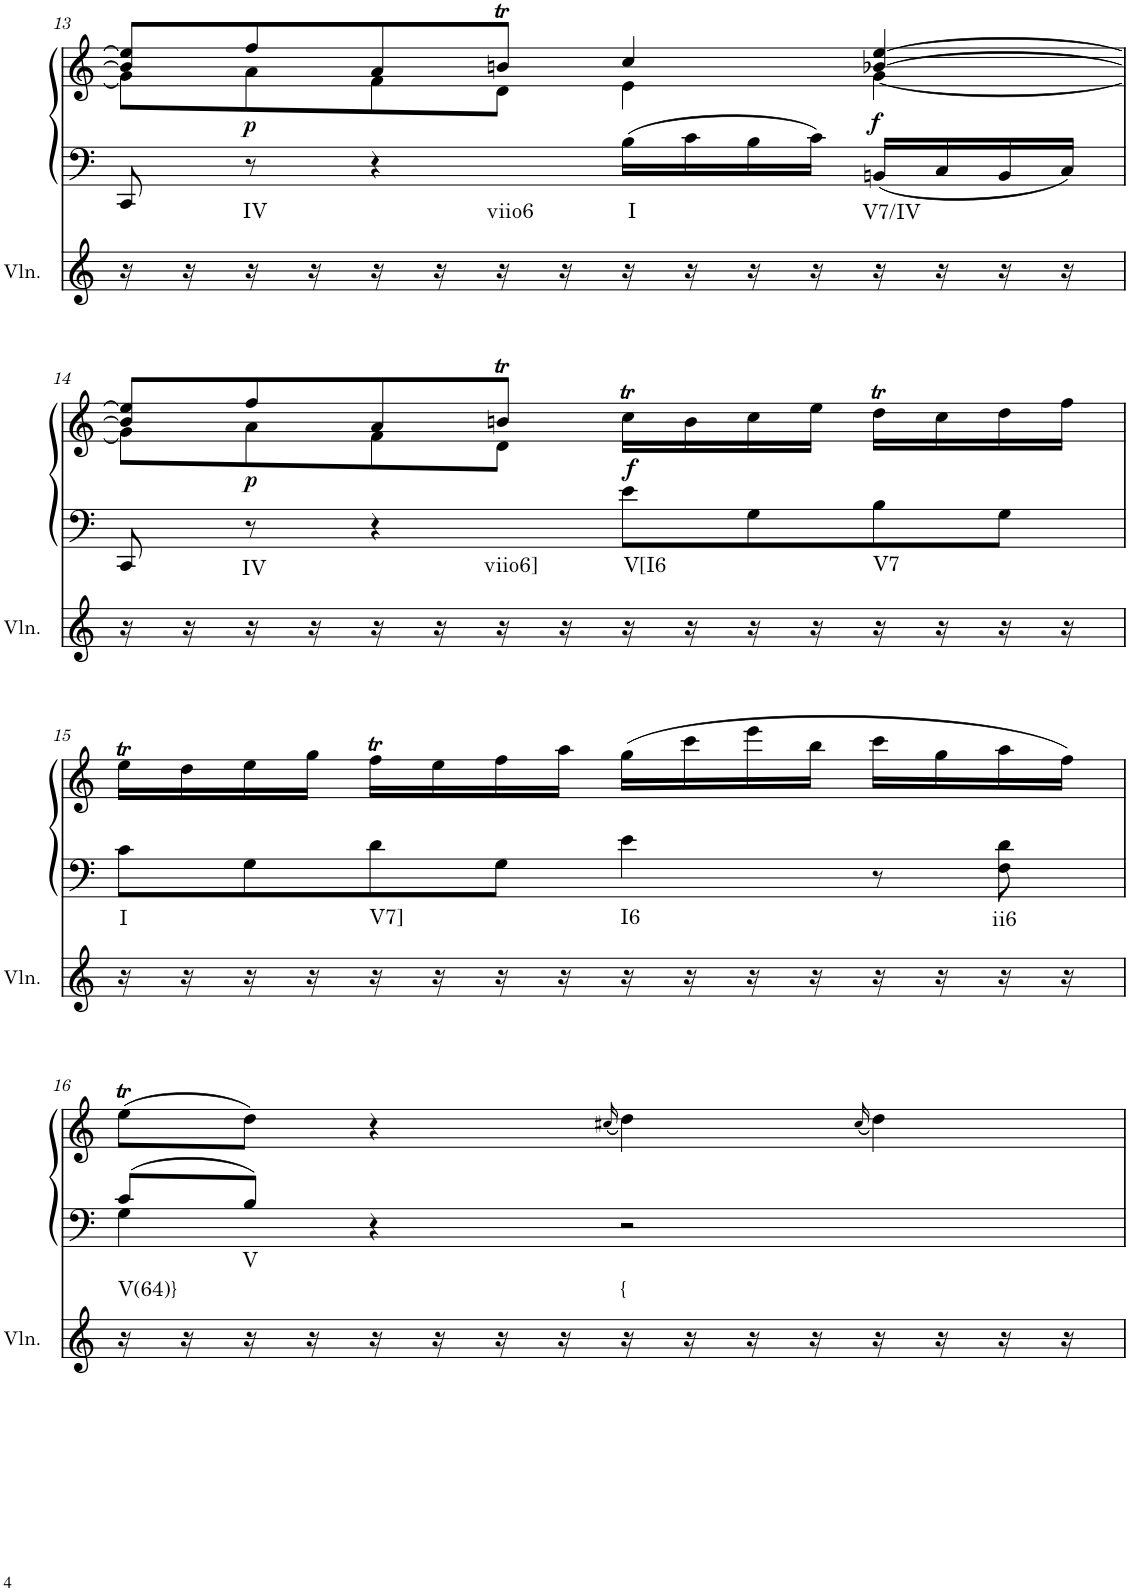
**kern	**harte	**kern	**kern	**dynam
*part2	*part2	*part1	*part1	*part1
*staff3	*	*staff2	*staff1	*staff1/2
*I"Violin	*	*I"Klavier linke Hand	*	*
*I'Vln.	*	*	*	*
!!LO:PB:g=z
*clefG2	*	*clefF4	*clefG2	*
*k[]	*	*k[]	*k[]	*
*M4/4	*	*M4/4	*M4/4	*
=13	=13	=13	=13	=13
*	*	*	*^	*
16r	.	8CC/	8b-/] 8ee/]L	8g\L]	.
16r	.	.	.	.	.
!	!LO:H:kt=IV	!	!	!	!LO:DY:b
16r	N	8r	8ff/	8a\	p
16r	.	.	.	.	.
16r	.	4r	8a/	8f\	.
16r	.	.	.	.	.
!	!LO:H:kt=viio6	!	!	!	!
16r	N	.	8bnt/J	8d\J	.
16r	.	.	.	.	.
!	!LO:H:kt=I	!	!	!	!
16r	N	16B\LL	4cc/	4e\	.
16r	.	16c\	.	.	.
16r	.	16B\	.	.	.
16r	.	16c\JJ	.	.	.
!	!LO:H:kt=V7/IV	!	!	!	!LO:DY:b
16r	N	16BBn/LL	[4b-X/ [4ee/	[4g\	f
16r	.	16C/	.	.	.
16r	.	16BB/	.	.	.
16r	.	16C/JJ	.	.	.
!!LO:LB:g=z	!!
=14	=14	=14	=14	=14	=14
16r	.	8CC/	8b-/] 8ee/]L	8g\L]	.
16r	.	.	.	.	.
!	!LO:H:kt=IV	!	!	!	!LO:DY:b
16r	N	8r	8ff/	8a\	p
16r	.	.	.	.	.
16r	.	4r	8a/	8f\	.
16r	.	.	.	.	.
!	!LO:H:kt=viio6]	!	!	!	!
16r	N	.	8bnt/J	8d\J	.
16r	.	.	.	.	.
!	!LO:H:kt=V[I6	!	!	!	!LO:DY:b
16r	N	8e\L	16ccT\LL	2ryy	f
16r	.	.	16b\	.	.
16r	.	8G\	16cc\	.	.
16r	.	.	16ee\JJ	.	.
!	!LO:H:kt=V7	!	!	!	!
16r	N	8B\	16ddT\LL	.	.
16r	.	.	16cc\	.	.
16r	.	8G\J	16dd\	.	.
16r	.	.	16ff\JJ	.	.
*	*	*	*v	*v	*
!!LO:LB:g=z
=15	=15	=15	=15	=15
!	!LO:H:kt=I	!	!	!
16r	N	8c\L	16eet\LL	.
16r	.	.	16dd\	.
16r	.	8G\	16ee\	.
16r	.	.	16gg\JJ	.
!	!LO:H:kt=V7]	!	!	!
16r	N	8d\	16ffT\LL	.
16r	.	.	16ee\	.
16r	.	8G\J	16ff\	.
16r	.	.	16aa\JJ	.
!	!LO:H:kt=I6	!	!	!
16r	N	4e\	(16gg\LL	.
16r	.	.	16ccc\	.
16r	.	.	16eee\	.
16r	.	.	16bb\JJ	.
16r	.	8r	16ccc\LL	.
16r	.	.	16gg\	.
!	!LO:H:kt=ii6	!	!	!
16r	N	8F\ 8d\	16aa\	.
16r	.	.	16ff\JJ)	.
!!LO:LB:g=z
=16	=16	=16	=16	=16
*	*	*^	*	*
!	!LO:H:kt=V(64)}	!	!	!	!
16r	N	8c/L	4G\	(8eet\L	.
16r	.	.	.	.	.
!	!LO:H:kt=V	!	!	!	!
16r	N	8B/J	.	8dd\J)	.
16r	.	.	.	.	.
16r	.	4r	2.ryy	4r	.
16r	.	.	.	.	.
16r	.	.	.	.	.
16r	.	.	.	.	.
.	.	.	.	(16qcc#X/	.
!	!LO:H:kt={	!	!	!	!
16r	N	2r	.	4dd\)	.
16r	.	.	.	.	.
16r	.	.	.	.	.
16r	.	.	.	.	.
.	.	.	.	(16qcc#/	.
16r	.	.	.	4dd\)	.
16r	.	.	.	.	.
16r	.	.	.	.	.
16r	.	.	.	.	.
*	*	*v	*v	*	*
=	=	=	=	=
*-	*-	*-	*-	*-
